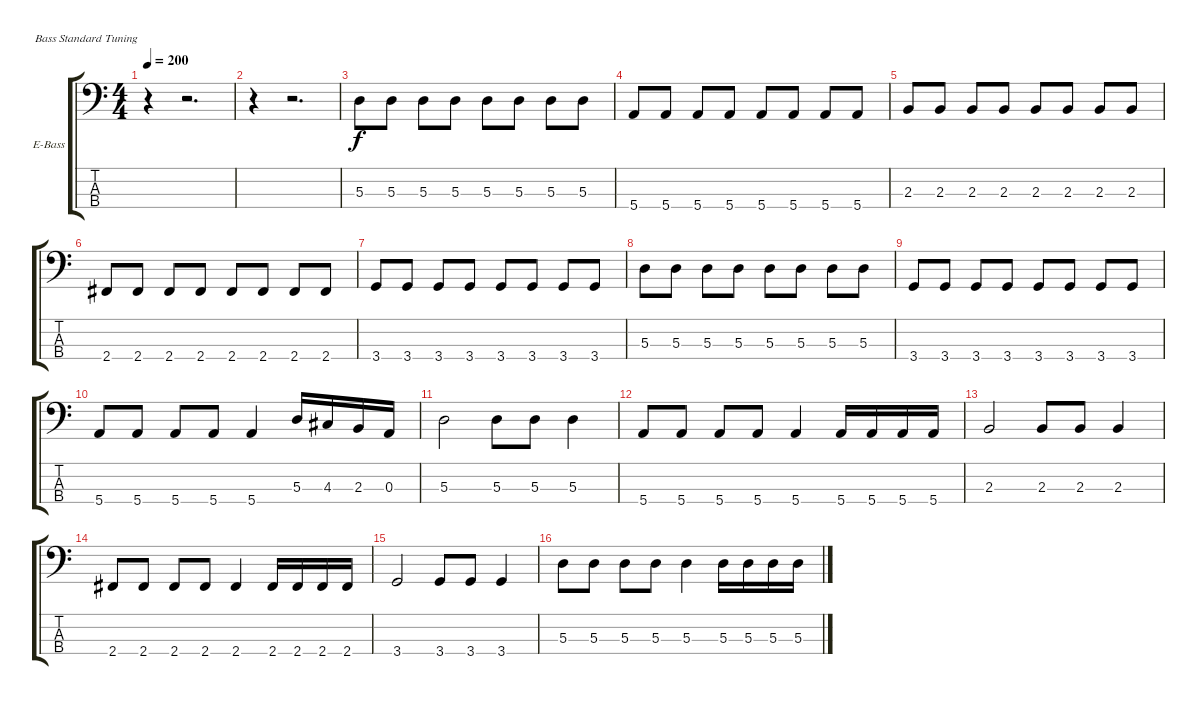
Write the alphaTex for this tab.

\bracketExtendMode groupsimilarinstruments
\firstSystemTrackNameOrientation horizontal
\otherSystemsTrackNameOrientation horizontal
\track ("Track 8" "E-Bass") {instrument electricbassfinger}
\staff {score tabs}
\tuning (G2 D2 A1 E1)
\ts (4 4)
\tempo 200
\clef f4
\ks c
r.4{dy f} r.2{d} |
r.4 r.2{d} |
5.3.8 5.3.8 5.3.8 5.3.8 5.3.8 5.3.8 5.3.8 5.3.8 |
5.4.8 5.4.8 5.4.8 5.4.8 5.4.8 5.4.8 5.4.8 5.4.8 |
2.3.8 2.3.8 2.3.8 2.3.8 2.3.8 2.3.8 2.3.8 2.3.8 |
2.4.8 2.4.8 2.4.8 2.4.8 2.4.8 2.4.8 2.4.8 2.4.8 |
3.4.8 3.4.8 3.4.8 3.4.8 3.4.8 3.4.8 3.4.8 3.4.8 |
5.3.8 5.3.8 5.3.8 5.3.8 5.3.8 5.3.8 5.3.8 5.3.8 |
3.4.8 3.4.8 3.4.8 3.4.8 3.4.8 3.4.8 3.4.8 3.4.8 |
5.4.8 5.4.8 5.4.8 5.4.8 5.4.4 5.3.16 4.3.16 2.3.16 0.3.16 |
5.3.2 5.3.8 5.3.8 5.3.4 |
5.4.8 5.4.8 5.4.8 5.4.8 5.4.4 5.4.16 5.4.16 5.4.16 5.4.16 |
2.3.2 2.3.8 2.3.8 2.3.4 |
2.4.8 2.4.8 2.4.8 2.4.8 2.4.4 2.4.16 2.4.16 2.4.16 2.4.16 |
3.4.2 3.4.8 3.4.8 3.4.4 |
5.3.8 5.3.8 5.3.8 5.3.8 5.3.4 5.3.16 5.3.16 5.3.16 5.3.16
